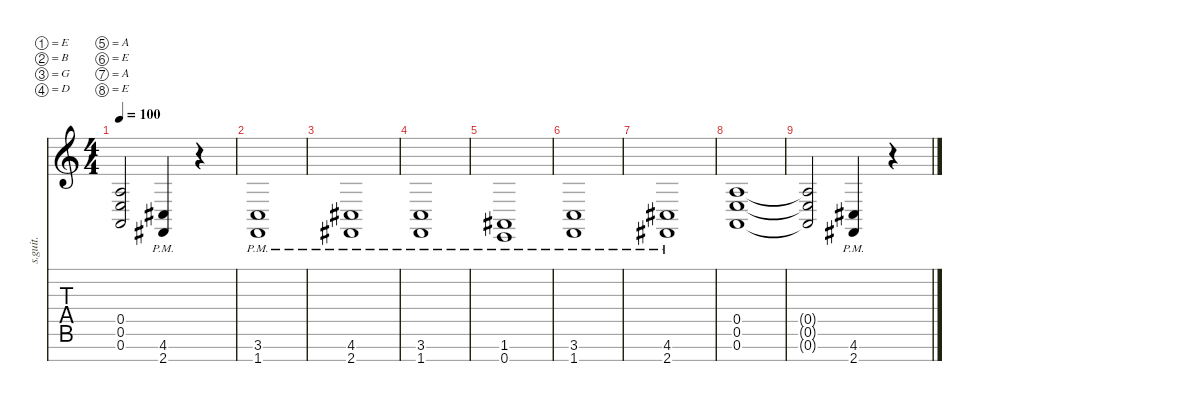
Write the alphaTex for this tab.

\defaultSystemsLayout 4
\hideDynamics
\bracketExtendMode nobrackets
\track ("Rhythm Guitar Right" "s.guit.") {instrument distortionguitar}
\staff {score tabs}
\tuning (E4 B3 G3 D3 A2 E2 A1 E1)
\ts (4 4)
\tempo 100
\clef g2
\ks c
(0.5{t} 0.6{t} 0.7{t}).2{dy ff} (4.7{pm acc #} 2.8{pm acc #}).4 r.4 |
(3.7{pm} 1.8{pm}).1 |
(4.7{pm acc #} 2.8{pm acc #}).1 |
(3.7{pm} 1.8{pm}).1 |
(1.7{pm acc #} 0.8{pm}).1 |
(3.7{pm} 1.8{pm}).1 |
(4.7{pm acc #} 2.8{pm acc #}).1 |
(0.5 0.6 0.7).1 |
(0.5{t} 0.6{t} 0.7{t}).2 (4.7{pm acc #} 2.8{pm acc #}).4 r.4
